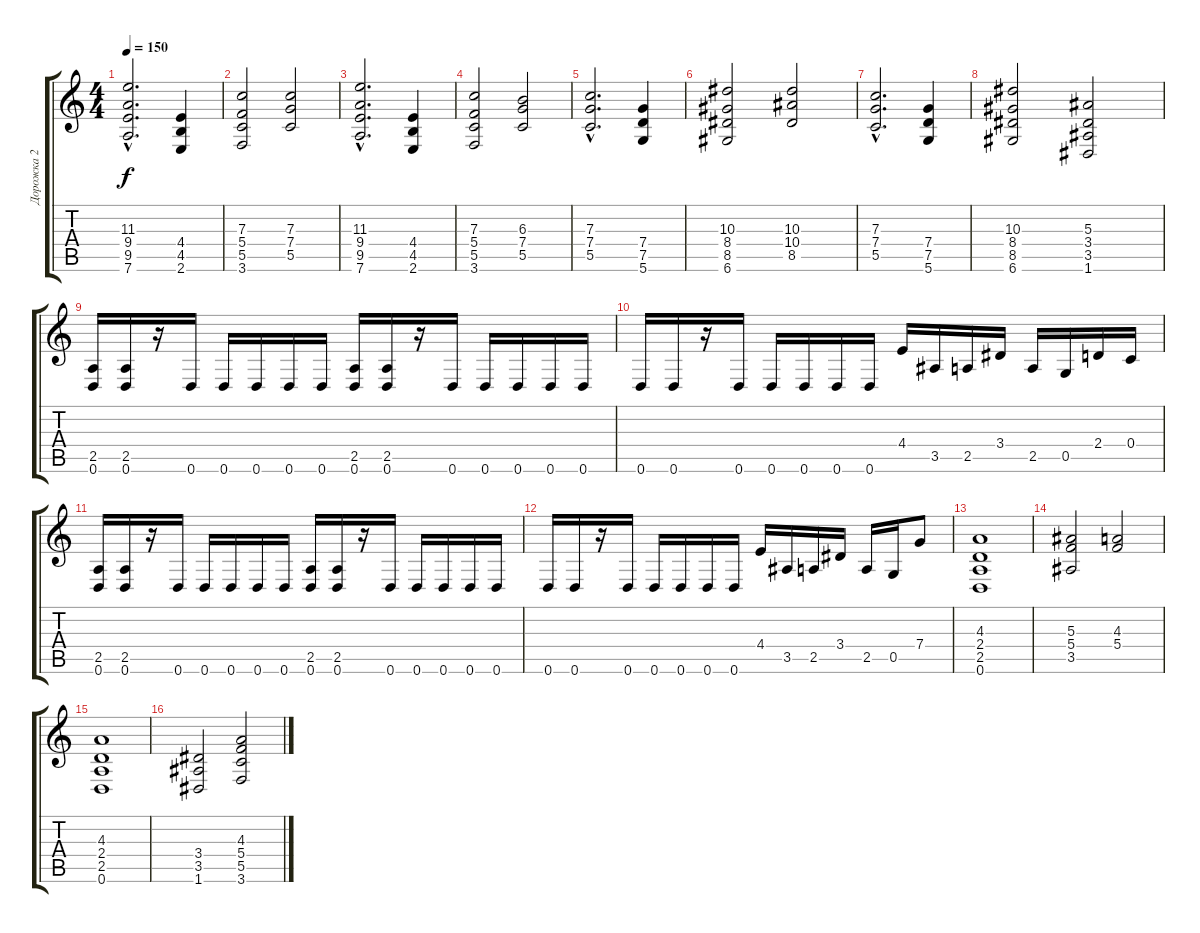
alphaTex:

\track ("Дорожка 2" "Дорожка 2") {instrument overdrivenguitar}
\staff {score tabs}
\tuning (D4 A3 F3 C3 G2 D2) {hide}
\ts (4 4)
\tempo 150
\clef g2
\ks c
(11.3{hac} 9.4{hac} 9.5{hac} 7.6{hac}).2{d dy f} (4.4 4.5 2.6).4 |
(7.3 5.4 5.5 3.6).2 (7.3 7.4 5.5).2 |
(11.3{hac} 9.4{hac} 9.5{hac} 7.6{hac}).2{d} (4.4 4.5 2.6).4 |
(7.3 5.4 5.5 3.6).2 (6.3 7.4 5.5).2 |
(7.3{hac} 7.4{hac} 5.5{hac}).2{d} (7.4 7.5 5.6).4 |
(10.3 8.4 8.5 6.6).2 (10.3 10.4 8.5).2 |
(7.3{hac} 7.4{hac} 5.5{hac}).2{d} (7.4 7.5 5.6).4 |
(10.3 8.4 8.5 6.6).2 (5.3 3.4 3.5 1.6).2 |
(2.5 0.6).16 (2.5 0.6).16 r.16 0.6.16 0.6.16 0.6.16 0.6.16 0.6.16 (2.5 0.6).16 (2.5 0.6).16 r.16 0.6.16 0.6.16 0.6.16 0.6.16 0.6.16 |
0.6.16 0.6.16 r.16 0.6.16 0.6.16 0.6.16 0.6.16 0.6.16 4.4.16 3.5.16 2.5.16 3.4.16 2.5.16 0.5.16 2.4.16 0.4.16 |
(2.5 0.6).16 (2.5 0.6).16 r.16 0.6.16 0.6.16 0.6.16 0.6.16 0.6.16 (2.5 0.6).16 (2.5 0.6).16 r.16 0.6.16 0.6.16 0.6.16 0.6.16 0.6.16 |
0.6.16 0.6.16 r.16 0.6.16 0.6.16 0.6.16 0.6.16 0.6.16 4.4.16 3.5.16 2.5.16 3.4.16 2.5.16 0.5.16 7.4.8 |
(4.3 2.4 2.5 0.6).1 |
(5.3 5.4 3.5).2 (4.3 5.4).2 |
(4.3 2.4 2.5 0.6).1 |
(3.4 3.5 1.6).2 (4.3 5.4 5.5 3.6).2
